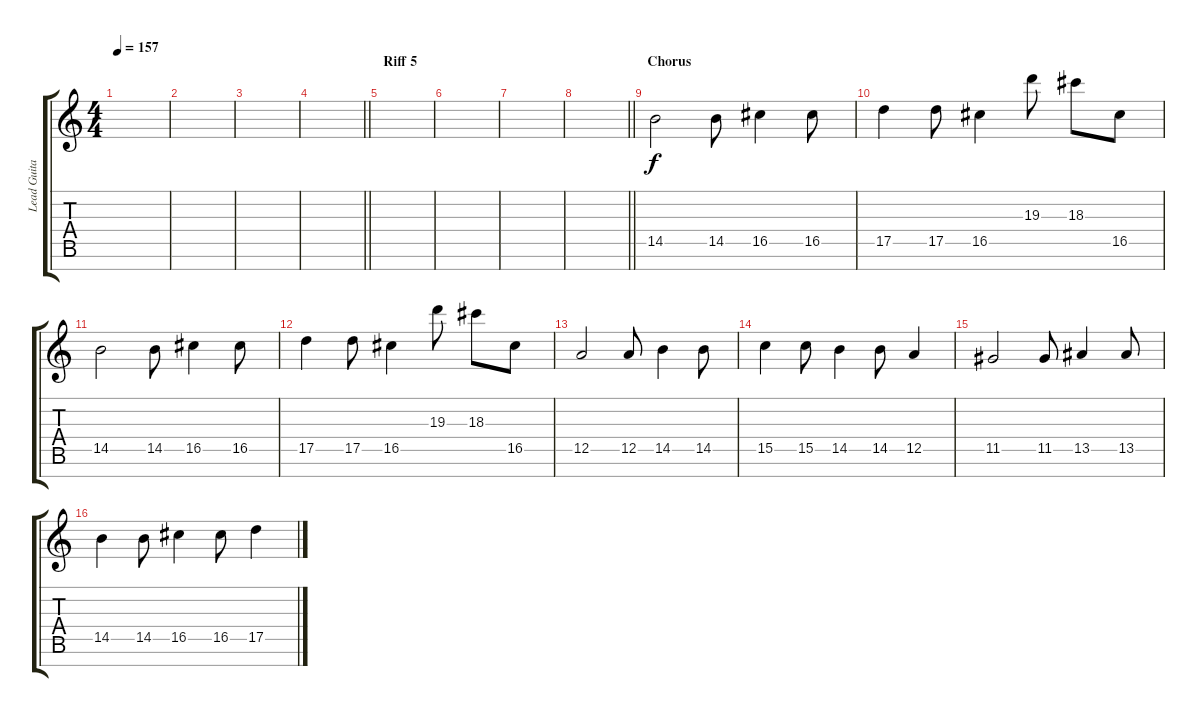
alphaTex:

\track ("Lead Guitar" "Lead Guita") {instrument distortionguitar}
\staff {score tabs}
\tuning (E4 B3 G3 D3 A2 E2 B1) {hide}
\ts (4 4)
\tempo 157
\clef g2
\ks c
|
|
|
\barLineRight lightlight
|
\section ("" "Riff 5")
|
|
|
\barLineRight lightlight
|
\section ("" "Chorus")
14.5.2 14.5.8 16.5.4 16.5.8 |
17.5.4 17.5.8 16.5.4 19.3.8 18.3.8 16.5.8 |
14.5.2 14.5.8 16.5.4 16.5.8 |
17.5.4 17.5.8 16.5.4 19.3.8 18.3.8 16.5.8 |
12.5.2 12.5.8 14.5.4 14.5.8 |
15.5.4 15.5.8 14.5.4 14.5.8 12.5.4 |
11.5.2 11.5.8 13.5.4 13.5.8 |
14.5.4 14.5.8 16.5.4 16.5.8 17.5.4
